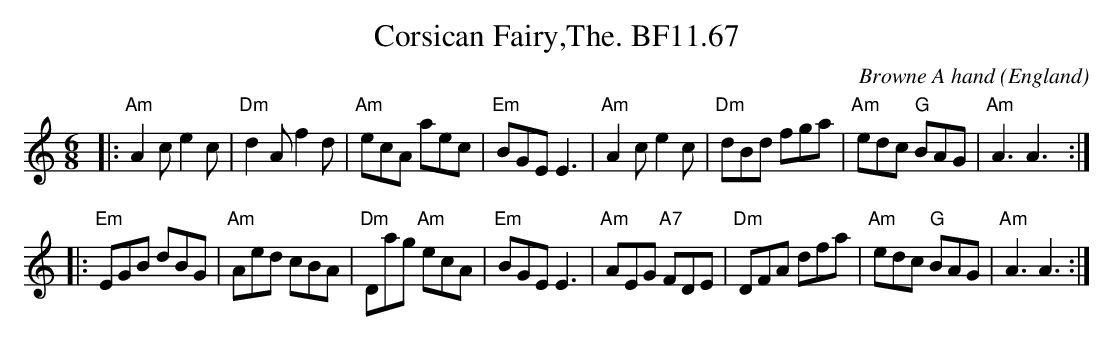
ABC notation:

X:1
T:Corsican Fairy,The. BF11.67
M:6/8
L:1/8
C:Browne A hand
O:England
K:C
|:"Am"A2c     e2c | "Dm"d2A f2d | "Am"ecA     aec | "Em"BGE E3 \
| "Am"A2c     e2c | "Dm"dBd fga | "Am"edc  "G"BAG | "Am"A3  A3 :|
|:"Em"EGB     dBG | "Am"Aed cBA | "Dm"Dag "Am"ecA | "Em"BGE E3 \
| "Am"AEG "A7"FDE | "Dm"DFA dfa | "Am"edc  "G"BAG | "Am"A3  A3 :|]
